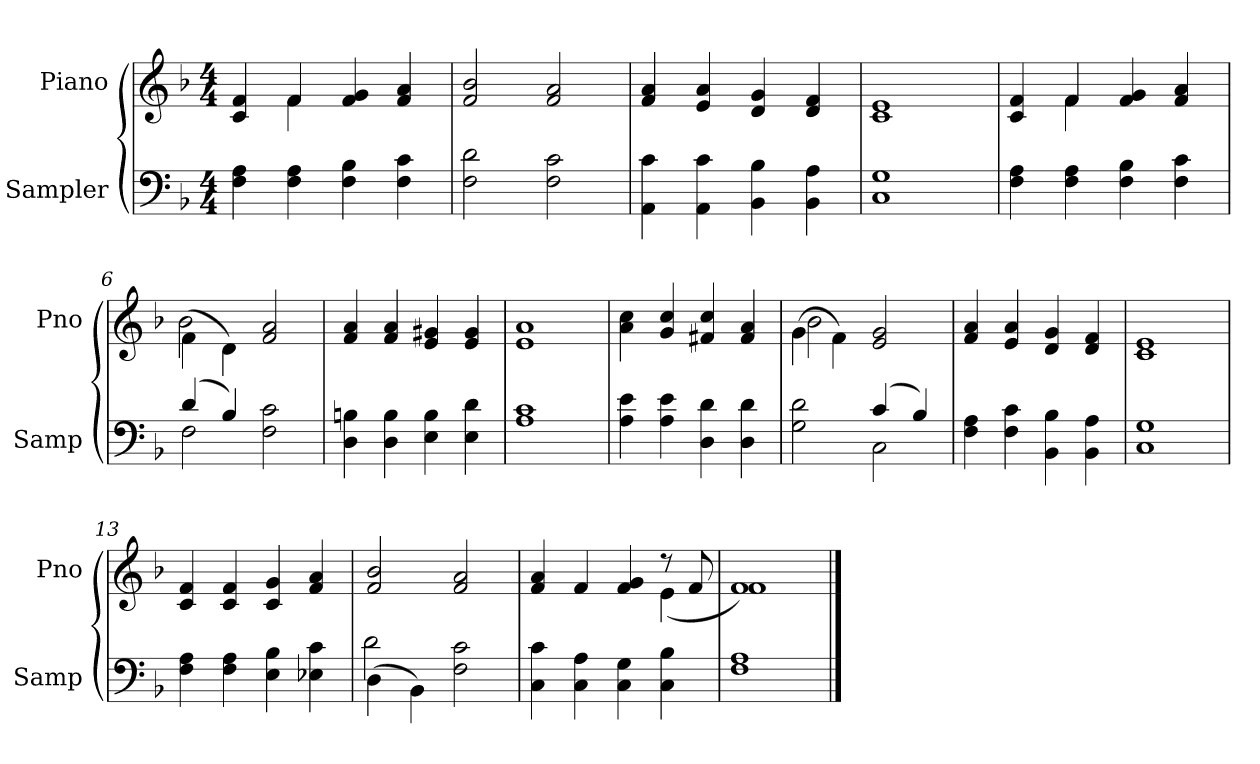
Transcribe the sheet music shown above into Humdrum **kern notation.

**kern	**kern
*part2	*part1
*staff2	*staff1
*I"Sampler	*I"Piano
*I'Samp	*I'Pno
*clefF4	*clefG2
*k[b-]	*k[b-]
*F:	*F:
*M4/4	*M4/4
=1	=1
*	*^
4F 4A	4c 4f	4ryy
4F 4A	4f/	4f
4F 4B-	4f 4g	2ryy
4F 4c	4f 4a	.
*	*v	*v
=2	=2
2F 2d	2f 2b-
2F 2c	2f 2a
=3	=3
4AA 4c	4f 4a
4AA 4c	4e 4a
4BB- 4B-	4d 4g
4BB- 4A	4d 4f
=4	=4
1C 1G	1c 1e
=5	=5
*	*^
4F 4A	4c 4f	4ryy
4F 4A	4f/	4f
4F 4B-	4f 4g	2ryy
4F 4c	4f 4a	.
=6	=6	=6
*^	*	*
(4d/	2F	(4f\	2b-
4B-/)	.	4d\)	.
2F 2c	2ryy	2f 2a	2ryy
*v	*v	*	*
*	*v	*v
=7	=7
4D 4Bn	4f 4a
4D 4B	4f 4a
4E 4B	4e 4g#X
4E 4d	4e 4g#
=8	=8
1A 1c	1e 1a
=9	=9
4A 4e	4a 4cc
4A 4e	4g 4cc
4D 4d	4f#X 4cc
4D 4d	4f# 4a
=10	=10
*^	*^
2G 2d	2ryy	(4g\	2b-
.	.	4f\)	.
(4c/	2C	2e 2g	2ryy
4B-/)	.	.	.
*v	*v	*	*
*	*v	*v
=11	=11
4F 4A	4f 4a
4F 4c	4e 4a
4BB- 4B-	4d 4g
4BB- 4A	4d 4f
=12	=12
1C 1G	1c 1e
=13	=13
4F 4A	4c 4f
4F 4A	4c 4f
4E 4B-	4c 4g
4E-X 4c	4f 4a
=14	=14
*^	*
(4D\	2d	2f 2b-
4BB-\)	.	.
2F 2c	2ryy	2f 2a
*v	*v	*
=15	=15
*	*^
4C 4c	4f 4a	2.ryy
4C 4A	4f	.
4C 4G	4f 4g	.
4C 4B-	8r	(4e
.	8f	.
=16	=16	=16
1F 1A	1f/)	1f
*	*v	*v
==	==
*-	*-
